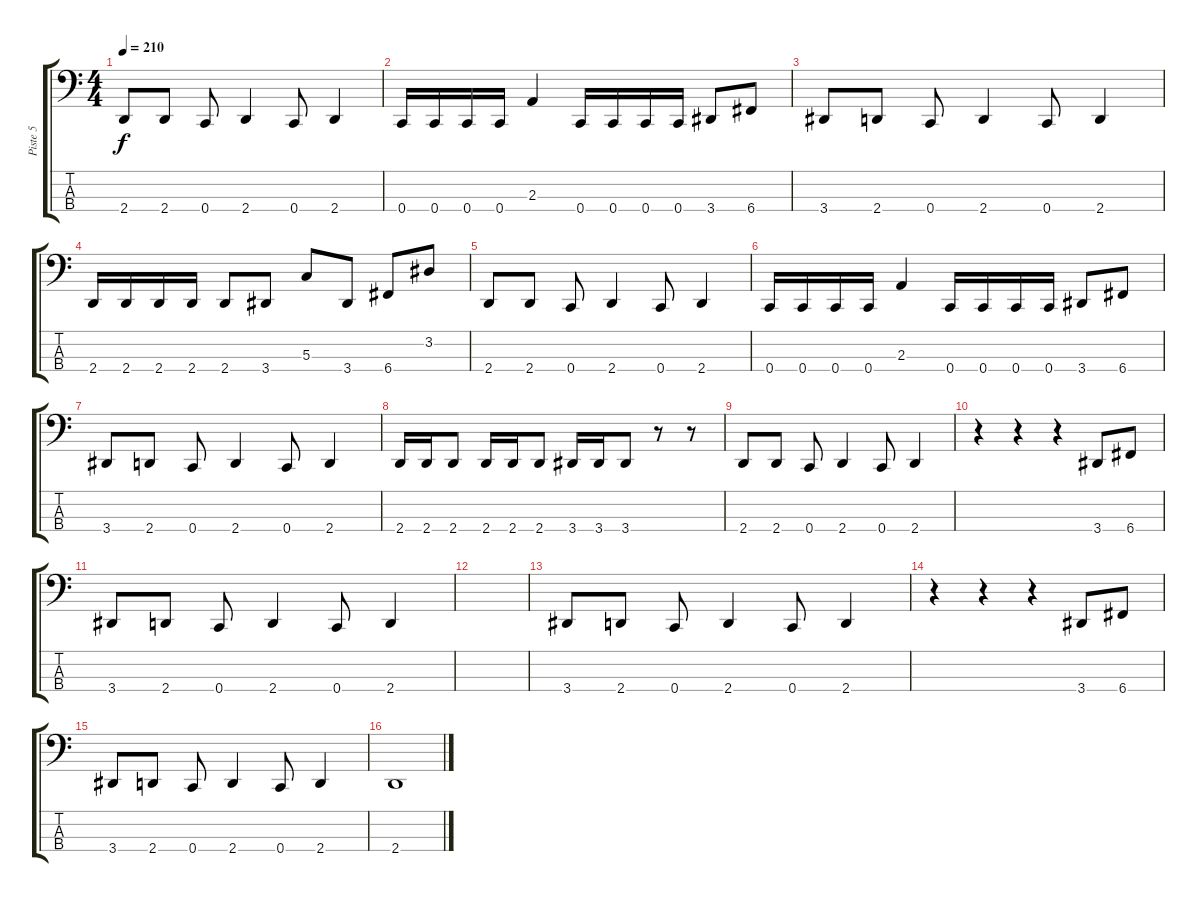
\track ("Piste 5" "Piste 5") {instrument electricbassfinger}
\staff {score tabs}
\tuning (F2 C2 G1 C1) {hide}
\ts (4 4)
\tempo 210
\clef f4
\ks c
2.4.8{dy f} 2.4.8 0.4.8 2.4.4 0.4.8 2.4.4 |
0.4.16 0.4.16 0.4.16 0.4.16 2.3.4 0.4.16 0.4.16 0.4.16 0.4.16 3.4.8 6.4.8 |
3.4.8 2.4.8 0.4.8 2.4.4 0.4.8 2.4.4 |
2.4.16 2.4.16 2.4.16 2.4.16 2.4.8 3.4.8 5.3.8 3.4.8 6.4.8 3.2.8 |
2.4.8 2.4.8 0.4.8 2.4.4 0.4.8 2.4.4 |
0.4.16 0.4.16 0.4.16 0.4.16 2.3.4 0.4.16 0.4.16 0.4.16 0.4.16 3.4.8 6.4.8 |
3.4.8 2.4.8 0.4.8 2.4.4 0.4.8 2.4.4 |
2.4.16 2.4.16 2.4.8 2.4.16 2.4.16 2.4.8 3.4.16 3.4.16 3.4.8 r.8 r.8 |
2.4.8 2.4.8 0.4.8 2.4.4 0.4.8 2.4.4 |
r.4 r.4 r.4 3.4.8 6.4.8 |
3.4.8 2.4.8 0.4.8 2.4.4 0.4.8 2.4.4 |
|
3.4.8 2.4.8 0.4.8 2.4.4 0.4.8 2.4.4 |
r.4 r.4 r.4 3.4.8 6.4.8 |
3.4.8 2.4.8 0.4.8 2.4.4 0.4.8 2.4.4 |
2.4.1
